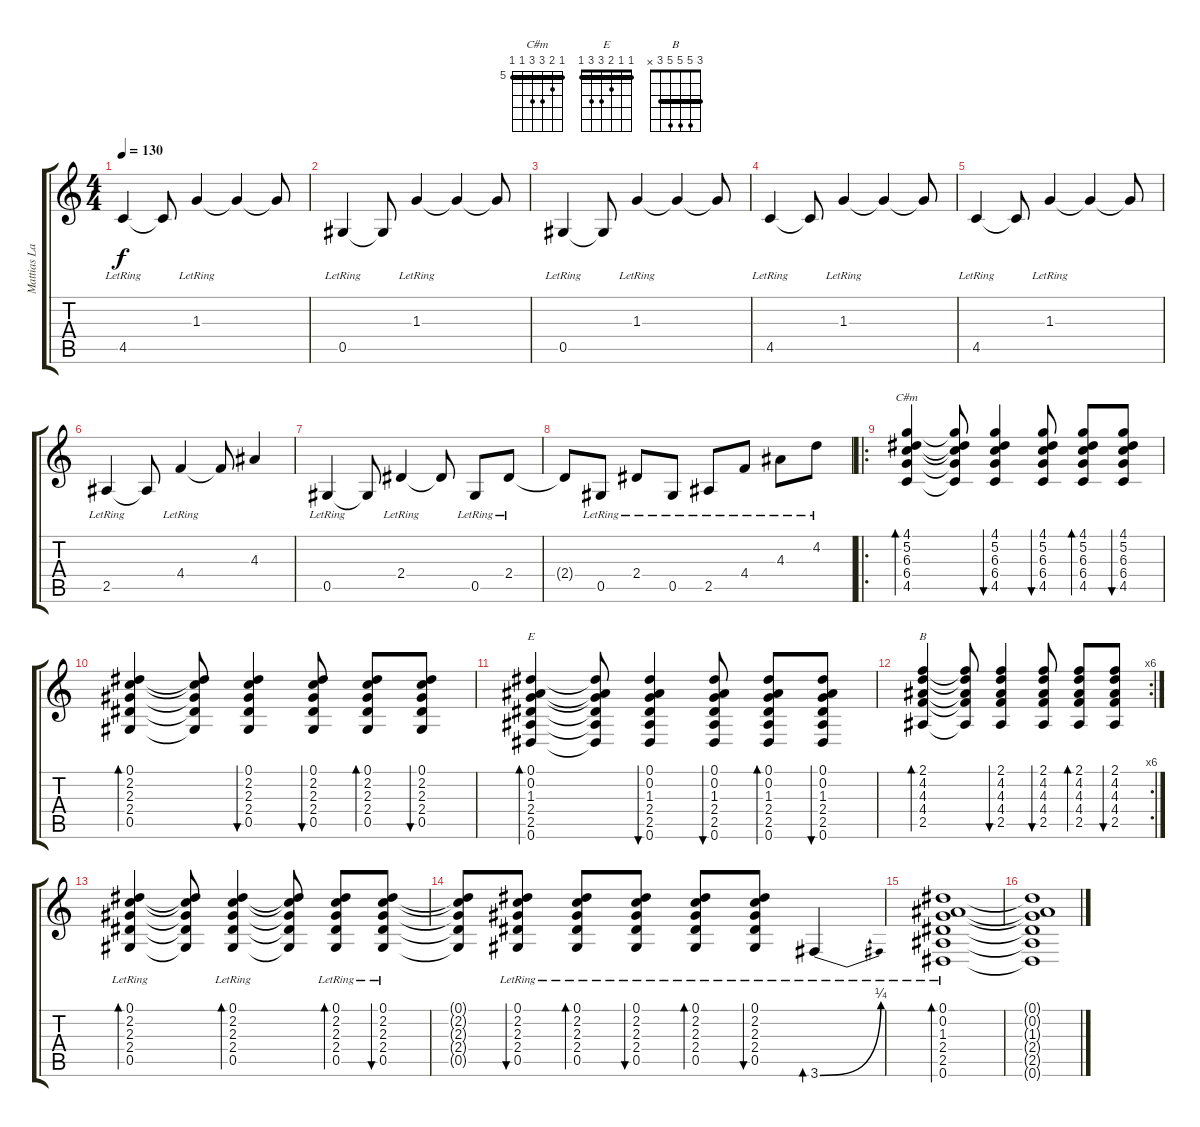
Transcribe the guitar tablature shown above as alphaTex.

\track ("Mattias Larsson" "Mattias La") {instrument acousticguitarsteel}
\staff {score tabs}
\tuning (Eb4 Bb3 Gb3 Db3 Ab2 Eb2) {hide}
\chord ("C#m" 5 6 7 7 5 5) {firstfret 5 barre 5}
\chord ("E" 1 1 2 3 3 1) {barre 1}
\chord ("B" 3 5 5 5 3 x) {barre 3}
\ts (4 4)
\tempo 130
\clef g2
\ks c
4.5{lr}.4{dy f} 4.5{t}.8 1.3{lr}.4 1.3{t}.4 1.3{t}.8 |
0.5{lr}.4 0.5{t}.8 1.3{lr}.4 1.3{t}.4 1.3{t}.8 |
0.5{lr}.4 0.5{t}.8 1.3{lr}.4 1.3{t}.4 1.3{t}.8 |
4.5{lr}.4 4.5{t}.8 1.3{lr}.4 1.3{t}.4 1.3{t}.8 |
4.5{lr}.4 4.5{t}.8 1.3{lr}.4 1.3{t}.4 1.3{t}.8 |
2.5{lr}.4 2.5{t}.8 4.4{lr}.4 4.4{t}.8 4.3.4 |
0.5{lr}.4 0.5{t}.8 2.4{lr}.4 2.4{t}.8 0.5{lr}.8 2.4{lr}.8 |
2.4{t}.8 0.5{lr}.8 2.4{lr}.8 0.5{lr}.8 2.5{lr}.8 4.4{lr}.8 4.3{lr}.8 4.2{lr}.8 |
\ro
(4.1 5.2 6.3 6.4 4.5).4{bd 30 ch "C#m"} (4.1{t} 5.2{t} 6.3{t} 6.4{t} 4.5{t}).8 (4.1 5.2 6.3 6.4 4.5).4{bu 30} (4.1 5.2 6.3 6.4 4.5).8{bu 30} (4.1 5.2 6.3 6.4 4.5).8{bd 30} (4.1 5.2 6.3 6.4 4.5).8{bu 30} |
(0.1 2.2 2.3 2.4 0.5).4{bd 60} (0.1{t} 2.2{t} 2.3{t} 2.4{t} 0.5{t}).8 (0.1 2.2 2.3 2.4 0.5).4{bu 60} (0.1 2.2 2.3 2.4 0.5).8{bu 60} (0.1 2.2 2.3 2.4 0.5).8{bd 60} (0.1 2.2 2.3 2.4 0.5).8{bu 60} |
(0.1 0.2 1.3 2.4 2.5 0.6).4{bd 60 ch "E"} (0.1{t} 0.2{t} 1.3{t} 2.4{t} 2.5{t} 0.6{t}).8 (0.1 0.2 1.3 2.4 2.5 0.6).4{bu 60} (0.1 0.2 1.3 2.4 2.5 0.6).8{bu 60} (0.1 0.2 1.3 2.4 2.5 0.6).8{bd 60} (0.1 0.2 1.3 2.4 2.5 0.6).8{bu 60} |
\rc 6
(2.1 4.2 4.3 4.4 2.5).4{bd 60 ch "B"} (2.1{t} 4.2{t} 4.3{t} 4.4{t} 2.5{t}).8 (2.1 4.2 4.3 4.4 2.5).4{bu 60} (2.1 4.2 4.3 4.4 2.5).8{bu 60} (2.1 4.2 4.3 4.4 2.5).8{bd 60} (2.1 4.2 4.3 4.4 2.5).8{bu 60} |
(0.1{lr} 2.2{lr} 2.3{lr} 2.4{lr} 0.5{lr}).4{bd 120} (0.1{t} 2.2{t} 2.3{t} 2.4{t} 0.5{t}).8 (0.1{lr} 2.2{lr} 2.3{lr} 2.4{lr} 0.5{lr}).4{bd 120} (0.1{t} 2.2{t} 2.3{t} 2.4{t} 0.5{t}).8 (0.1{lr} 2.2{lr} 2.3{lr} 2.4{lr} 0.5{lr}).8{bd 60} (0.1{lr} 2.2{lr} 2.3{lr} 2.4{lr} 0.5{lr}).8{bu 60} |
(0.1{t} 2.2{t} 2.3{t} 2.4{t} 0.5{t}).8 (0.1{lr} 2.2{lr} 2.3{lr} 2.4{lr} 0.5{lr}).8{bu 60} (0.1{lr} 2.2{lr} 2.3{lr} 2.4{lr} 0.5{lr}).8{bd 60} (0.1{lr} 2.2{lr} 2.3{lr} 2.4{lr} 0.5{lr}).8{bu 60} (0.1{lr} 2.2{lr} 2.3{lr} 2.4{lr} 0.5{lr}).8{bd 60} (0.1{lr} 2.2{lr} 2.3{lr} 2.4{lr} 0.5{lr}).8{bu 60} 3.6{be (bend 0 0 60 1) lr}.4{bd 60} |
(0.1{lr} 0.2{lr} 1.3{lr} 2.4{lr} 2.5{lr} 0.6{lr}).1{bd 480} |
(0.1{t} 0.2{t} 1.3{t} 2.4{t} 2.5{t} 0.6{t}).1
